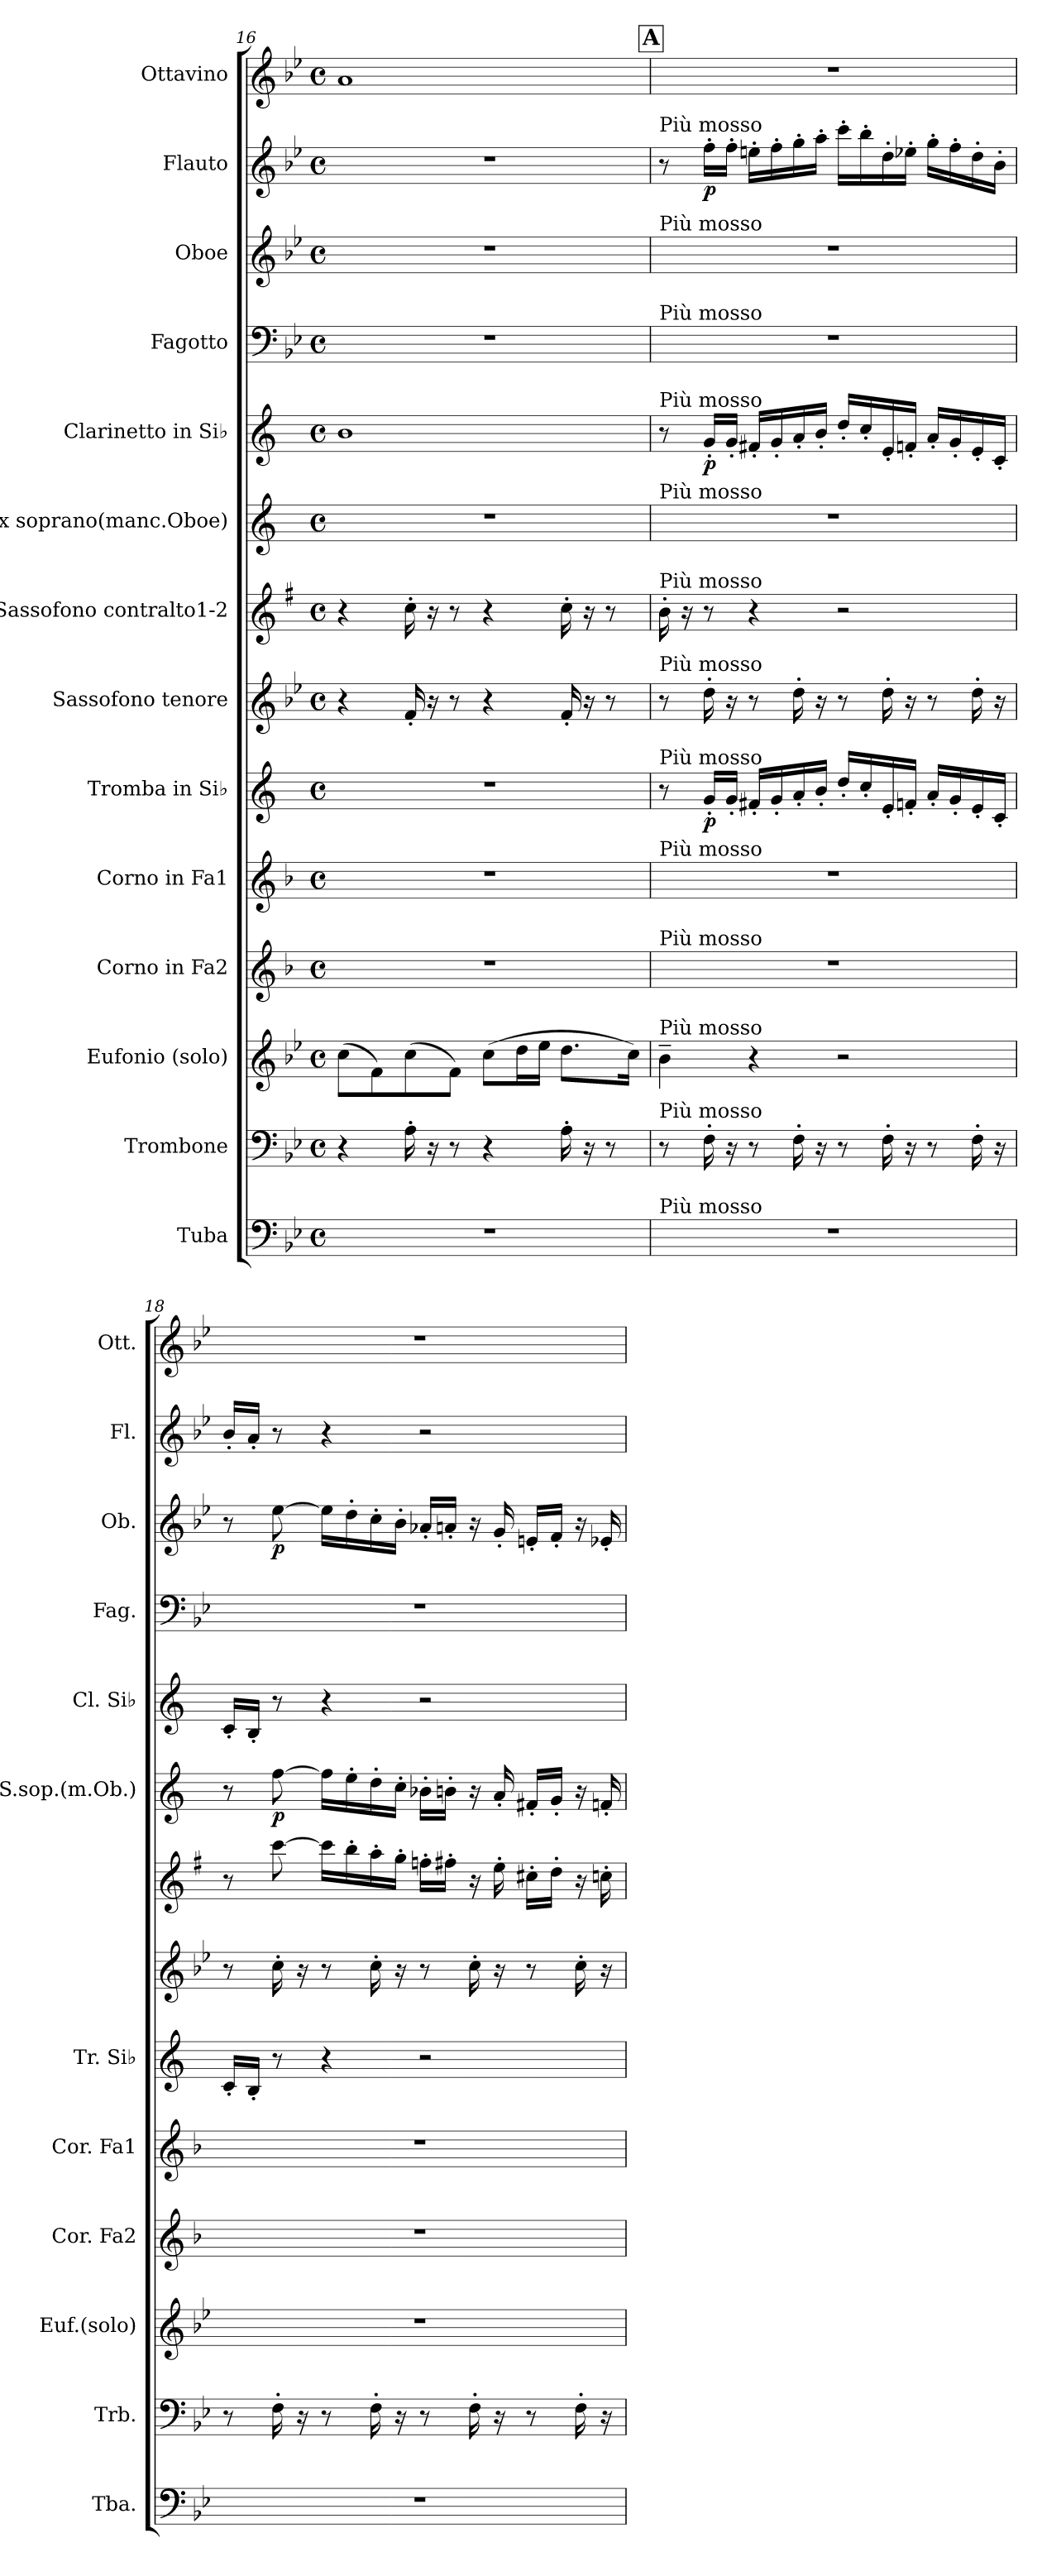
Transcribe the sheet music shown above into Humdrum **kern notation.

**kern	**kern	**kern	**kern	**kern	**kern	**dynam	**kern	**kern	**kern	**dynam	**kern	**dynam	**kern	**kern	**dynam	**kern	**dynam	**kern
*part14	*part13	*part12	*part11	*part10	*part9	*part9	*part8	*part7	*part6	*part6	*part5	*part5	*part4	*part3	*part3	*part2	*part2	*part1
*staff14	*staff13	*staff12	*staff11	*staff10	*staff9	*staff9	*staff8	*staff7	*staff6	*staff6	*staff5	*staff5	*staff4	*staff3	*staff3	*staff2	*staff2	*staff1
*I"Tuba	*I"Trombone	*I"Eufonio (solo)	*I"Corno in Fa2	*I"Corno in Fa1	*I"Tromba in Si♭	*	*I"Sassofono tenore	*I"Sassofono contralto1-2	*I"Sax soprano(manc.Oboe)	*	*I"Clarinetto in Si♭	*	*I"Fagotto	*I"Oboe	*	*I"Flauto	*	*I"Ottavino
*I'Tba.	*I'Trb.	*I'Euf.(solo)	*I'Cor. Fa2	*I'Cor. Fa1	*I'Tr. Si♭	*	*	*	*I'S.sop.(m.Ob.)	*	*I'Cl. Si♭	*	*I'Fag.	*I'Ob.	*	*I'Fl.	*	*I'Ott.
!!LO:PB:g=z
*clefF4	*clefF4	*clefG2	*clefG2	*clefG2	*clefG2	*	*clefG2	*clefG2	*clefG2	*	*clefG2	*	*clefF4	*clefG2	*	*clefG2	*	*clefG2
*	*	*ITrd8c14	*ITrd4c7	*ITrd4c7	*ITrd1c2	*	*ITrd8c14	*ITrd5c9	*ITrd1c2	*	*ITrd1c2	*	*	*	*	*	*	*ITrd-7c-12
*k[b-e-]	*k[b-e-]	*k[b-e-]	*k[b-e-]	*k[b-e-]	*k[b-e-]	*	*k[b-e-]	*k[b-e-]	*k[b-e-]	*	*k[b-e-]	*	*k[b-e-]	*k[b-e-]	*	*k[b-e-]	*	*k[b-e-]
*M4/4	*M4/4	*M4/4	*M4/4	*M4/4	*M4/4	*	*M4/4	*M4/4	*M4/4	*	*M4/4	*	*M4/4	*M4/4	*	*M4/4	*	*M4/4
*met(c)	*met(c)	*met(c)	*met(c)	*met(c)	*met(c)	*	*met(c)	*met(c)	*met(c)	*	*met(c)	*	*met(c)	*met(c)	*	*met(c)	*	*met(c)
=16	=16	=16	=16	=16	=16	=16	=16	=16	=16	=16	=16	=16	=16	=16	=16	=16	=16	=16
1r	4r	(>8c\L	1r	1r	1r	.	4r	4r	1r	.	1a	.	1r	1r	.	1r	.	1aa
.	.	8F\)	.	.	.	.	.	.	.	.	.	.	.	.	.	.	.	.
.	16A'\	(>8c\	.	.	.	.	16F'/	16e-'\	.	.	.	.	.	.	.	.	.	.
.	16r	.	.	.	.	.	16r	16r	.	.	.	.	.	.	.	.	.	.
.	8r	8F\J)	.	.	.	.	8r	8r	.	.	.	.	.	.	.	.	.	.
.	4r	(>8c\L	.	.	.	.	4r	4r	.	.	.	.	.	.	.	.	.	.
.	.	16d\L	.	.	.	.	.	.	.	.	.	.	.	.	.	.	.	.
.	.	16e-\JJ	.	.	.	.	.	.	.	.	.	.	.	.	.	.	.	.
.	16A'\	8.d\L	.	.	.	.	16F'/	16e-'\	.	.	.	.	.	.	.	.	.	.
.	16r	.	.	.	.	.	16r	16r	.	.	.	.	.	.	.	.	.	.
.	8r	.	.	.	.	.	8r	8r	.	.	.	.	.	.	.	.	.	.
.	.	16c\Jk)	.	.	.	.	.	.	.	.	.	.	.	.	.	.	.	.
!!LO:REH:place=s1:a:B:t=A
=17	=17	=17	=17	=17	=17	=17	=17	=17	=17	=17	=17	=17	=17	=17	=17	=17	=17	=17
!	!	!	!	!	!	!	!	!	!	!	!	!	!	!	!	!	!	!LO:TX:a:t=Più mosso
!	!	!	!	!	!	!	!	!	!	!	!	!	!	!	!	!LO:TX:a:t=Più mosso	!	!
!	!	!	!	!	!	!	!	!	!	!	!	!	!	!LO:TX:a:t=Più mosso	!	!	!	!
!	!	!	!	!	!	!	!	!	!	!	!	!	!LO:TX:a:t=Più mosso	!	!	!	!	!
!	!	!	!	!	!	!	!	!	!	!	!LO:TX:a:t=Più mosso	!	!	!	!	!	!	!
!	!	!	!	!	!	!	!	!	!LO:TX:a:t=Più mosso	!	!	!	!	!	!	!	!	!
!	!	!	!	!	!	!	!	!LO:TX:a:t=Più mosso	!	!	!	!	!	!	!	!	!	!
!	!	!	!	!	!	!	!LO:TX:a:t=Più mosso	!	!	!	!	!	!	!	!	!	!	!
!	!	!	!	!	!LO:TX:a:t=Più mosso	!	!	!	!	!	!	!	!	!	!	!	!	!
!	!	!	!	!LO:TX:a:t=Più mosso	!	!	!	!	!	!	!	!	!	!	!	!	!	!
!	!	!	!LO:TX:a:t=Più mosso	!	!	!	!	!	!	!	!	!	!	!	!	!	!	!
!	!	!LO:TX:a:t=Più mosso	!	!	!	!	!	!	!	!	!	!	!	!	!	!	!	!
!	!LO:TX:a:t=Più mosso	!	!	!	!	!	!	!	!	!	!	!	!	!	!	!	!	!
!LO:TX:a:t=Più mosso	!	!	!	!	!	!	!	!	!	!	!	!	!	!	!	!	!	!
*	*	*	*	*	*	*	*	*	*	*	*	*	*	*	*	*	*	*^
1r	8r	4B-~\	1r	1r	8r	.	8r	16d'\	1r	.	8r	.	1r	1r	.	8r	.	1r	8ryy
.	.	.	.	.	.	.	.	16r	.	.	.	.	.	.	.	.	.	.	.
*	*	*	*	*	*	*	*	*	*	*	*	*	*	*	*	*	*	*MM65	*
!	!	!	!	!	!	!LO:DY:b	!	!	!	!	!	!LO:DY:b	!	!	!	!	!LO:DY:b	!	!
.	16F'\	.	.	.	16f'/LL	p	16d'\	8r	.	.	16f'/LL	p	.	.	.	16ff'\LL	p	.	2..ryy
.	16r	.	.	.	16f'/JJ	.	16r	.	.	.	16f'/JJ	.	.	.	.	16ff'\JJ	.	.	.
.	8r	4r	.	.	16en'/LL	.	8r	4r	.	.	16en'/LL	.	.	.	.	16een'\LL	.	.	.
.	.	.	.	.	16f'/	.	.	.	.	.	16f'/	.	.	.	.	16ff'\	.	.	.
.	16F'\	.	.	.	16g'/	.	16d'\	.	.	.	16g'/	.	.	.	.	16gg'\	.	.	.
.	16r	.	.	.	16a'/JJ	.	16r	.	.	.	16a'/JJ	.	.	.	.	16aa'\JJ	.	.	.
.	8r	2r	.	.	16cc'/LL	.	8r	2r	.	.	16cc'/LL	.	.	.	.	16ccc'\LL	.	.	.
.	.	.	.	.	16b-'/	.	.	.	.	.	16b-'/	.	.	.	.	16bb-'\	.	.	.
.	16F'\	.	.	.	16d'/	.	16d'\	.	.	.	16d'/	.	.	.	.	16dd'\	.	.	.
.	16r	.	.	.	16e-X'/JJ	.	16r	.	.	.	16e-X'/JJ	.	.	.	.	16ee-X'\JJ	.	.	.
.	8r	.	.	.	16g'/LL	.	8r	.	.	.	16g'/LL	.	.	.	.	16gg'\LL	.	.	.
.	.	.	.	.	16f'/	.	.	.	.	.	16f'/	.	.	.	.	16ff'\	.	.	.
.	16F'\	.	.	.	16d'/	.	16d'\	.	.	.	16d'/	.	.	.	.	16dd'\	.	.	.
.	16r	.	.	.	16B-'/JJ	.	16r	.	.	.	16B-'/JJ	.	.	.	.	16b-'\JJ	.	.	.
*	*	*	*	*	*	*	*	*	*	*	*	*	*	*	*	*	*	*v	*v
=18	=18	=18	=18	=18	=18	=18	=18	=18	=18	=18	=18	=18	=18	=18	=18	=18	=18	=18
1r	8r	1r	1r	1r	16B-'/LL	.	8r	8r	8r	.	16B-'/LL	.	1r	8r	.	16b-'/LL	.	1r
.	.	.	.	.	16A'/JJ	.	.	.	.	.	16A'/JJ	.	.	.	.	16a'/JJ	.	.
!	!	!	!	!	!	!	!	!	!	!LO:DY:b	!	!	!	!	!LO:DY:b	!	!	!
.	16F'\	.	.	.	8r	.	16c'\	[8ee-\	[8ee-\	p	8r	.	.	[8ee-\	p	8r	.	.
.	16r	.	.	.	.	.	16r	.	.	.	.	.	.	.	.	.	.	.
.	8r	.	.	.	4r	.	8r	16ee-\LL]	16ee-\LL]	.	4r	.	.	16ee-\LL]	.	4r	.	.
.	.	.	.	.	.	.	.	16dd'\	16dd'\	.	.	.	.	16dd'\	.	.	.	.
.	16F'\	.	.	.	.	.	16c'\	16cc'\	16cc'\	.	.	.	.	16cc'\	.	.	.	.
.	16r	.	.	.	.	.	16r	16b-'\JJ	16b-'\JJ	.	.	.	.	16b-'\JJ	.	.	.	.
.	8r	.	.	.	2r	.	8r	16a-X'\LL	16a-X'\LL	.	2r	.	.	16a-X'/LL	.	2r	.	.
.	.	.	.	.	.	.	.	16an'\JJ	16an'\JJ	.	.	.	.	16an'/JJ	.	.	.	.
.	16F'\	.	.	.	.	.	16c'\	16r	16r	.	.	.	.	16r	.	.	.	.
.	16r	.	.	.	.	.	16r	16g'\	16g'/	.	.	.	.	16g'/	.	.	.	.
.	8r	.	.	.	.	.	8r	16en'\LL	16en'/LL	.	.	.	.	16en'/LL	.	.	.	.
.	.	.	.	.	.	.	.	16f'\JJ	16f'/JJ	.	.	.	.	16f'/JJ	.	.	.	.
.	16F'\	.	.	.	.	.	16c'\	16r	16r	.	.	.	.	16r	.	.	.	.
.	16r	.	.	.	.	.	16r	16e-X'\	16e-X'/	.	.	.	.	16e-X'/	.	.	.	.
=	=	=	=	=	=	=	=	=	=	=	=	=	=	=	=	=	=	=
*-	*-	*-	*-	*-	*-	*-	*-	*-	*-	*-	*-	*-	*-	*-	*-	*-	*-	*-
